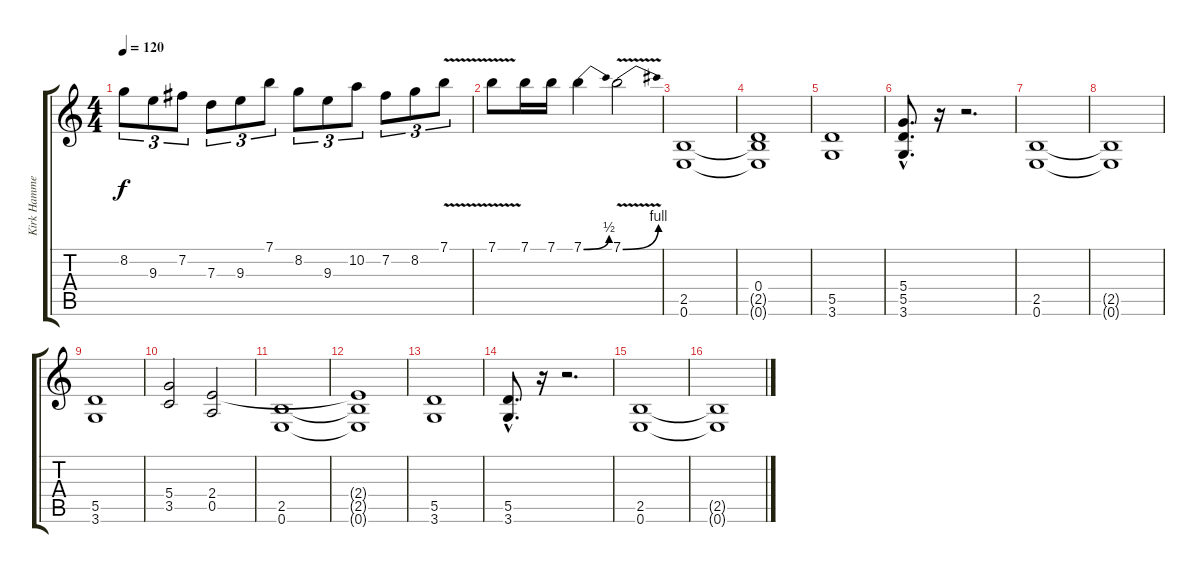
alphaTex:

\track ("Kirk Hammett" "Kirk Hamme") {instrument distortionguitar}
\staff {score tabs}
\tuning (E4 B3 G3 D3 A2 E2) {hide}
\ts (4 4)
\tempo 120
\clef g2
\ks c
8.2.8{tu (3 2) dy f} 9.3.8{tu (3 2)} 7.2.8{tu (3 2)} 7.3.8{tu (3 2)} 9.3.8{tu (3 2)} 7.1.8{tu (3 2)} 8.2.8{tu (3 2)} 9.3.8{tu (3 2)} 10.2.8{tu (3 2)} 7.2.8{tu (3 2)} 8.2.8{tu (3 2)} 7.1{v}.8{tu (3 2)} |
7.1{v}.8 7.1.16 7.1.16 7.1{be (bend 0 0 60 2)}.4 7.1{be (bend 0 0 60 4) v}.2 |
(2.5 0.6).1 |
(0.4 2.5{t} 0.6{t}).1 |
(5.5 3.6).1 |
(5.4{hac} 5.5{hac} 3.6{hac}).8{d} r.16 r.2{d} |
(2.5 0.6).1 |
(2.5{t} 0.6{t}).1 |
(5.5 3.6).1 |
(5.4 3.5).2 (2.4 0.5).2 |
(2.5 0.6).1 |
(2.4{t} 2.5{t} 0.6{t}).1 |
(5.5 3.6).1 |
(5.5{hac} 3.6{hac}).8{d} r.16 r.2{d} |
(2.5 0.6).1 |
(2.5{t} 0.6{t}).1
